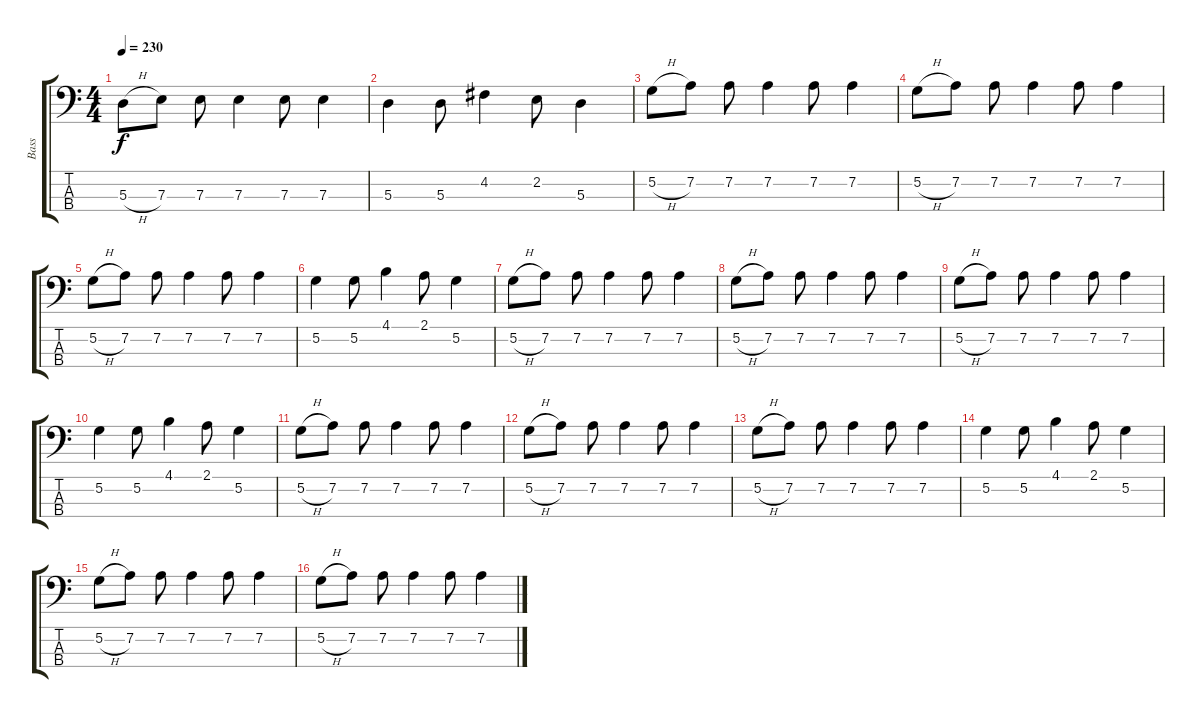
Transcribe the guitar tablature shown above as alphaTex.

\track ("Bass" "Bass") {instrument electricbassfinger}
\staff {score tabs}
\tuning (G2 D2 A1 E1) {hide}
\ts (4 4)
\tempo 230
\clef f4
\ks c
5.3{h}.8{dy f} 7.3.8 7.3.8 7.3.4 7.3.8 7.3.4 |
5.3.4 5.3.8 4.2.4 2.2.8 5.3.4 |
5.2{h}.8 7.2.8 7.2.8 7.2.4 7.2.8 7.2.4 |
5.2{h}.8 7.2.8 7.2.8 7.2.4 7.2.8 7.2.4 |
5.2{h}.8 7.2.8 7.2.8 7.2.4 7.2.8 7.2.4 |
5.2.4 5.2.8 4.1.4 2.1.8 5.2.4 |
5.2{h}.8 7.2.8 7.2.8 7.2.4 7.2.8 7.2.4 |
5.2{h}.8 7.2.8 7.2.8 7.2.4 7.2.8 7.2.4 |
5.2{h}.8 7.2.8 7.2.8 7.2.4 7.2.8 7.2.4 |
5.2.4 5.2.8 4.1.4 2.1.8 5.2.4 |
5.2{h}.8 7.2.8 7.2.8 7.2.4 7.2.8 7.2.4 |
5.2{h}.8 7.2.8 7.2.8 7.2.4 7.2.8 7.2.4 |
5.2{h}.8 7.2.8 7.2.8 7.2.4 7.2.8 7.2.4 |
5.2.4 5.2.8 4.1.4 2.1.8 5.2.4 |
5.2{h}.8 7.2.8 7.2.8 7.2.4 7.2.8 7.2.4 |
5.2{h}.8 7.2.8 7.2.8 7.2.4 7.2.8 7.2.4
